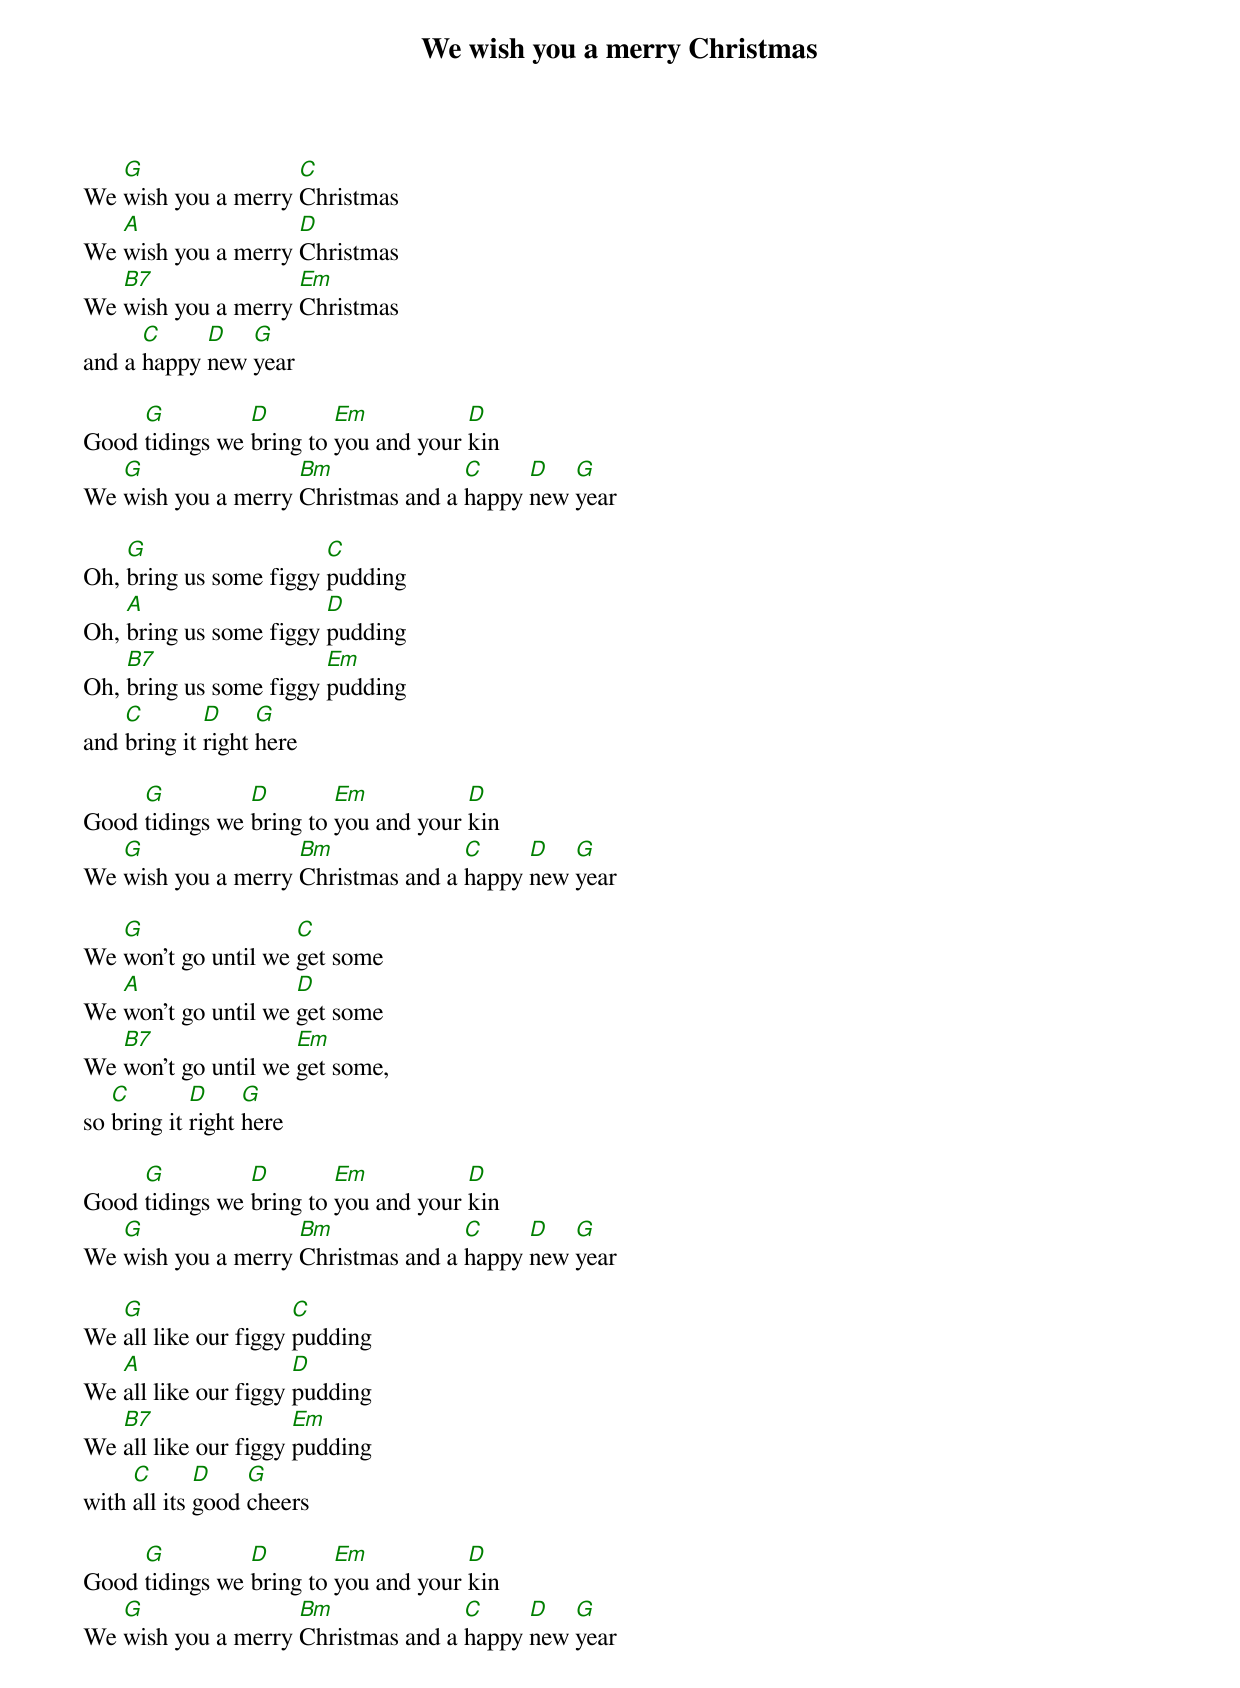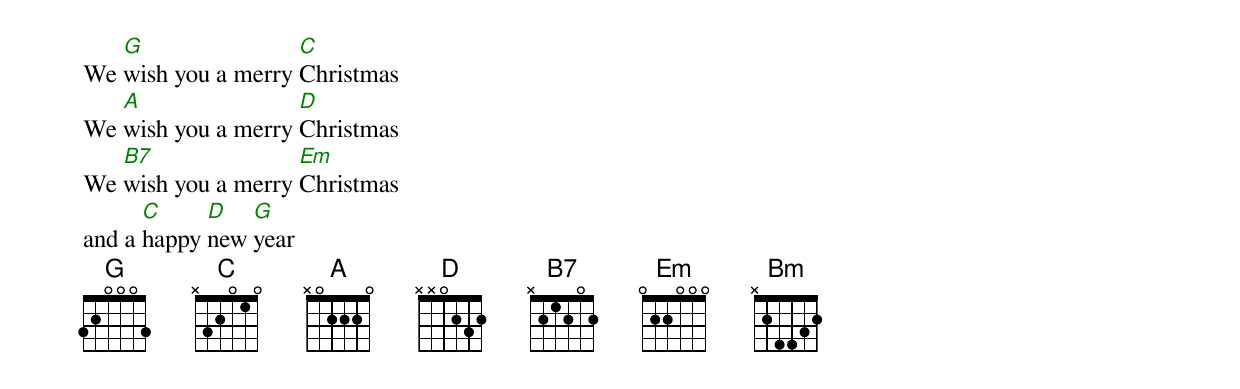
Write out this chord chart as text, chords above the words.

{chordcolour: green}
{title: We wish you a merry Christmas}

   G                C
We wish you a merry Christmas
   A                D
We wish you a merry Christmas
   B7               Em
We wish you a merry Christmas
      C     D   G
and a happy new year

     G          D        Em           D
Good tidings we bring to you and your kin
   G                Bm              C     D   G
We wish you a merry Christmas and a happy new year

    G                   C
Oh, bring us some figgy pudding
    A                   D
Oh, bring us some figgy pudding
    B7                  Em
Oh, bring us some figgy pudding
    C        D     G
and bring it right here

     G          D        Em           D
Good tidings we bring to you and your kin
   G                Bm              C     D   G
We wish you a merry Christmas and a happy new year

   G                 C
We won't go until we get some
   A                 D
We won't go until we get some
   B7                Em
We won't go until we get some,
   C        D     G
so bring it right here

     G          D        Em           D
Good tidings we bring to you and your kin
   G                Bm              C     D   G
We wish you a merry Christmas and a happy new year

   G                  C
We all like our figgy pudding
   A                  D
We all like our figgy pudding
   B7                 Em
We all like our figgy pudding
     C       D    G
with all its good cheers

     G          D        Em           D
Good tidings we bring to you and your kin
   G                Bm              C     D   G
We wish you a merry Christmas and a happy new year

   G                C
We wish you a merry Christmas
   A                D
We wish you a merry Christmas
   B7               Em
We wish you a merry Christmas
      C     D   G
and a happy new year
